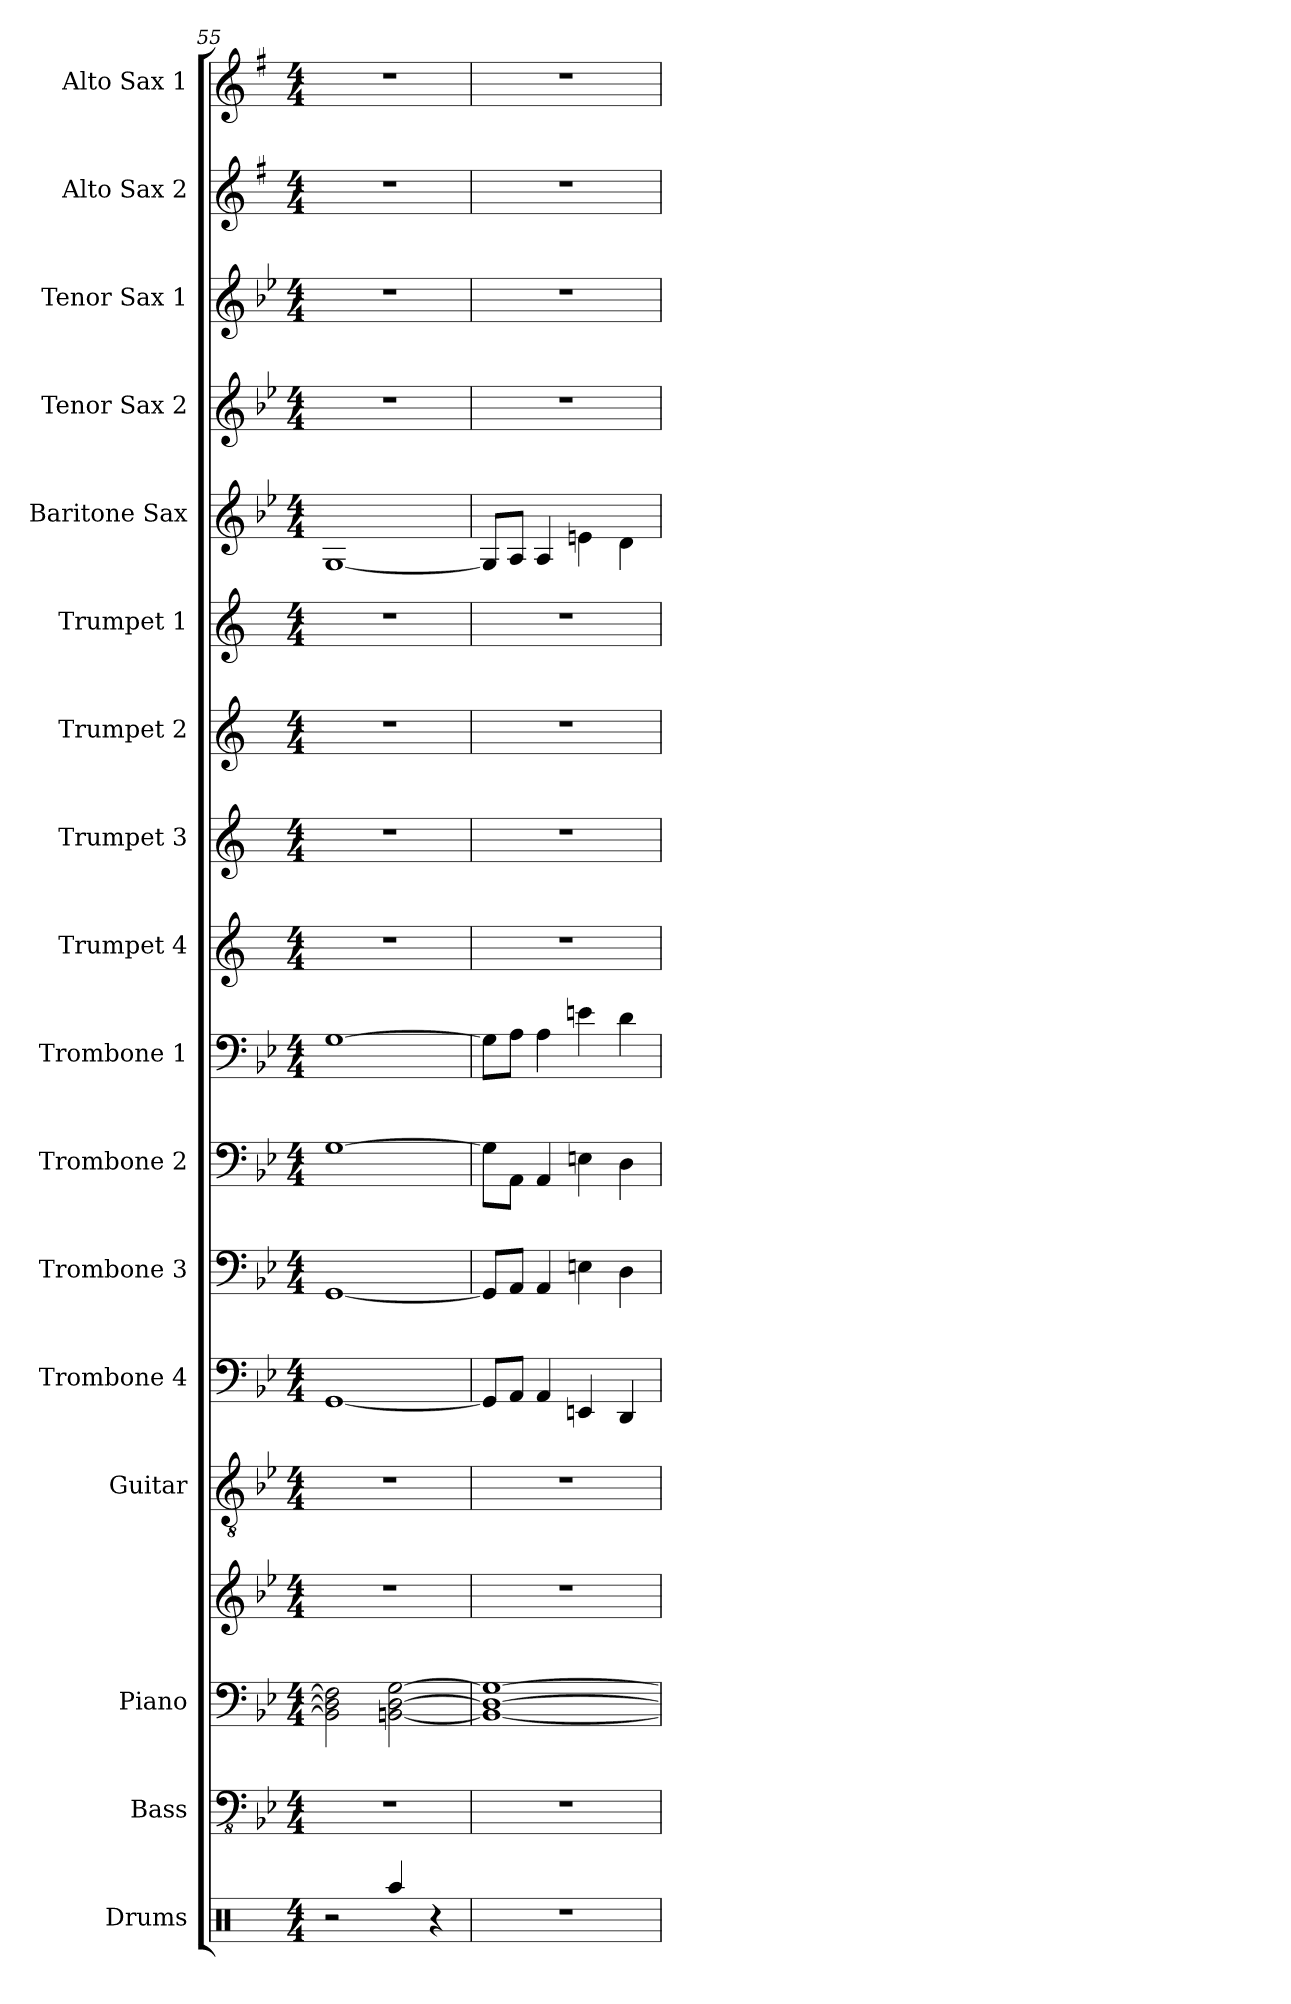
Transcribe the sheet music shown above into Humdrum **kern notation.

**kern	**kern	**kern	**kern	**kern	**kern	**kern	**kern	**kern	**kern	**kern	**kern	**kern	**kern	**kern	**kern	**kern	**kern
*part17	*part16	*part15	*part15	*part14	*part13	*part12	*part11	*part10	*part9	*part8	*part7	*part6	*part5	*part4	*part3	*part2	*part1
*staff18	*staff17	*staff16	*staff15	*staff14	*staff13	*staff12	*staff11	*staff10	*staff9	*staff8	*staff7	*staff6	*staff5	*staff4	*staff3	*staff2	*staff1
*I"Drums	*I"Bass	*I"Piano	*	*I"Guitar	*I"Trombone 4	*I"Trombone 3	*I"Trombone 2	*I"Trombone 1	*I"Trumpet 4	*I"Trumpet 3	*I"Trumpet 2	*I"Trumpet 1	*I"Baritone Sax	*I"Tenor Sax 2	*I"Tenor Sax 1	*I"Alto Sax 2	*I"Alto Sax 1
*I'Drums	*I'Bass	*I'Piano	*	*I'Gtr.	*I'Tbn. 4	*I'Tbn. 3	*I'Tbn. 2	*I'Tbn. 1	*I'Tpt. 4	*I'Tpt. 3	*I'Tpt. 2	*I'Tpt. 1	*I'Bari	*I'Tenor 2	*I'Tenor 1	*I'Alto 2	*I'Alto 1
*clefX	*clefFv4	*clefF4	*clefG2	*clefGv2	*clefF4	*clefF4	*clefF4	*clefF4	*clefG2	*clefG2	*clefG2	*clefG2	*clefG2	*clefG2	*clefG2	*clefG2	*clefG2
*	*	*	*	*	*	*	*	*	*ITrd1c2	*ITrd1c2	*ITrd1c2	*ITrd1c2	*ITrd12c21	*ITrd8c14	*ITrd8c14	*ITrd5c9	*ITrd5c9
*k[]	*k[b-e-]	*k[b-e-]	*k[b-e-]	*k[b-e-]	*k[b-e-]	*k[b-e-]	*k[b-e-]	*k[b-e-]	*k[b-e-]	*k[b-e-]	*k[b-e-]	*k[b-e-]	*k[b-e-]	*k[b-e-]	*k[b-e-]	*k[b-e-]	*k[b-e-]
*M4/4	*M4/4	*M4/4	*M4/4	*M4/4	*M4/4	*M4/4	*M4/4	*M4/4	*M4/4	*M4/4	*M4/4	*M4/4	*M4/4	*M4/4	*M4/4	*M4/4	*M4/4
=55	=55	=55	=55	=55	=55	=55	=55	=55	=55	=55	=55	=55	=55	=55	=55	=55	=55
2r	1r	2BB\] 2D\] 2F#\]	1r	1r	[1GG	[1GG	[1G	[1G	1r	1r	1r	1r	[1GG	1r	1r	1r	1r
4Raa/	.	[2BBn\ [2D\ [2G\	.	.	.	.	.	.	.	.	.	.	.	.	.	.	.
4r	.	.	.	.	.	.	.	.	.	.	.	.	.	.	.	.	.
=56	=56	=56	=56	=56	=56	=56	=56	=56	=56	=56	=56	=56	=56	=56	=56	=56	=56
1r	1r	1BB_ 1D_ 1G_	1r	1r	8GG/L]	8GG/L]	8G\L]	8G\L]	1r	1r	1r	1r	8GG/L]	1r	1r	1r	1r
.	.	.	.	.	8AA/J	8AA/J	8AA\J	8A\J	.	.	.	.	8AA/J	.	.	.	.
.	.	.	.	.	4AA/	4AA/	4AA/	4A\	.	.	.	.	4AA/	.	.	.	.
.	.	.	.	.	4EEn/	4En\	4En\	4en\	.	.	.	.	4En\	.	.	.	.
.	.	.	.	.	4DD/	4D\	4D\	4d\	.	.	.	.	4D\	.	.	.	.
=	=	=	=	=	=	=	=	=	=	=	=	=	=	=	=	=	=
*-	*-	*-	*-	*-	*-	*-	*-	*-	*-	*-	*-	*-	*-	*-	*-	*-	*-
